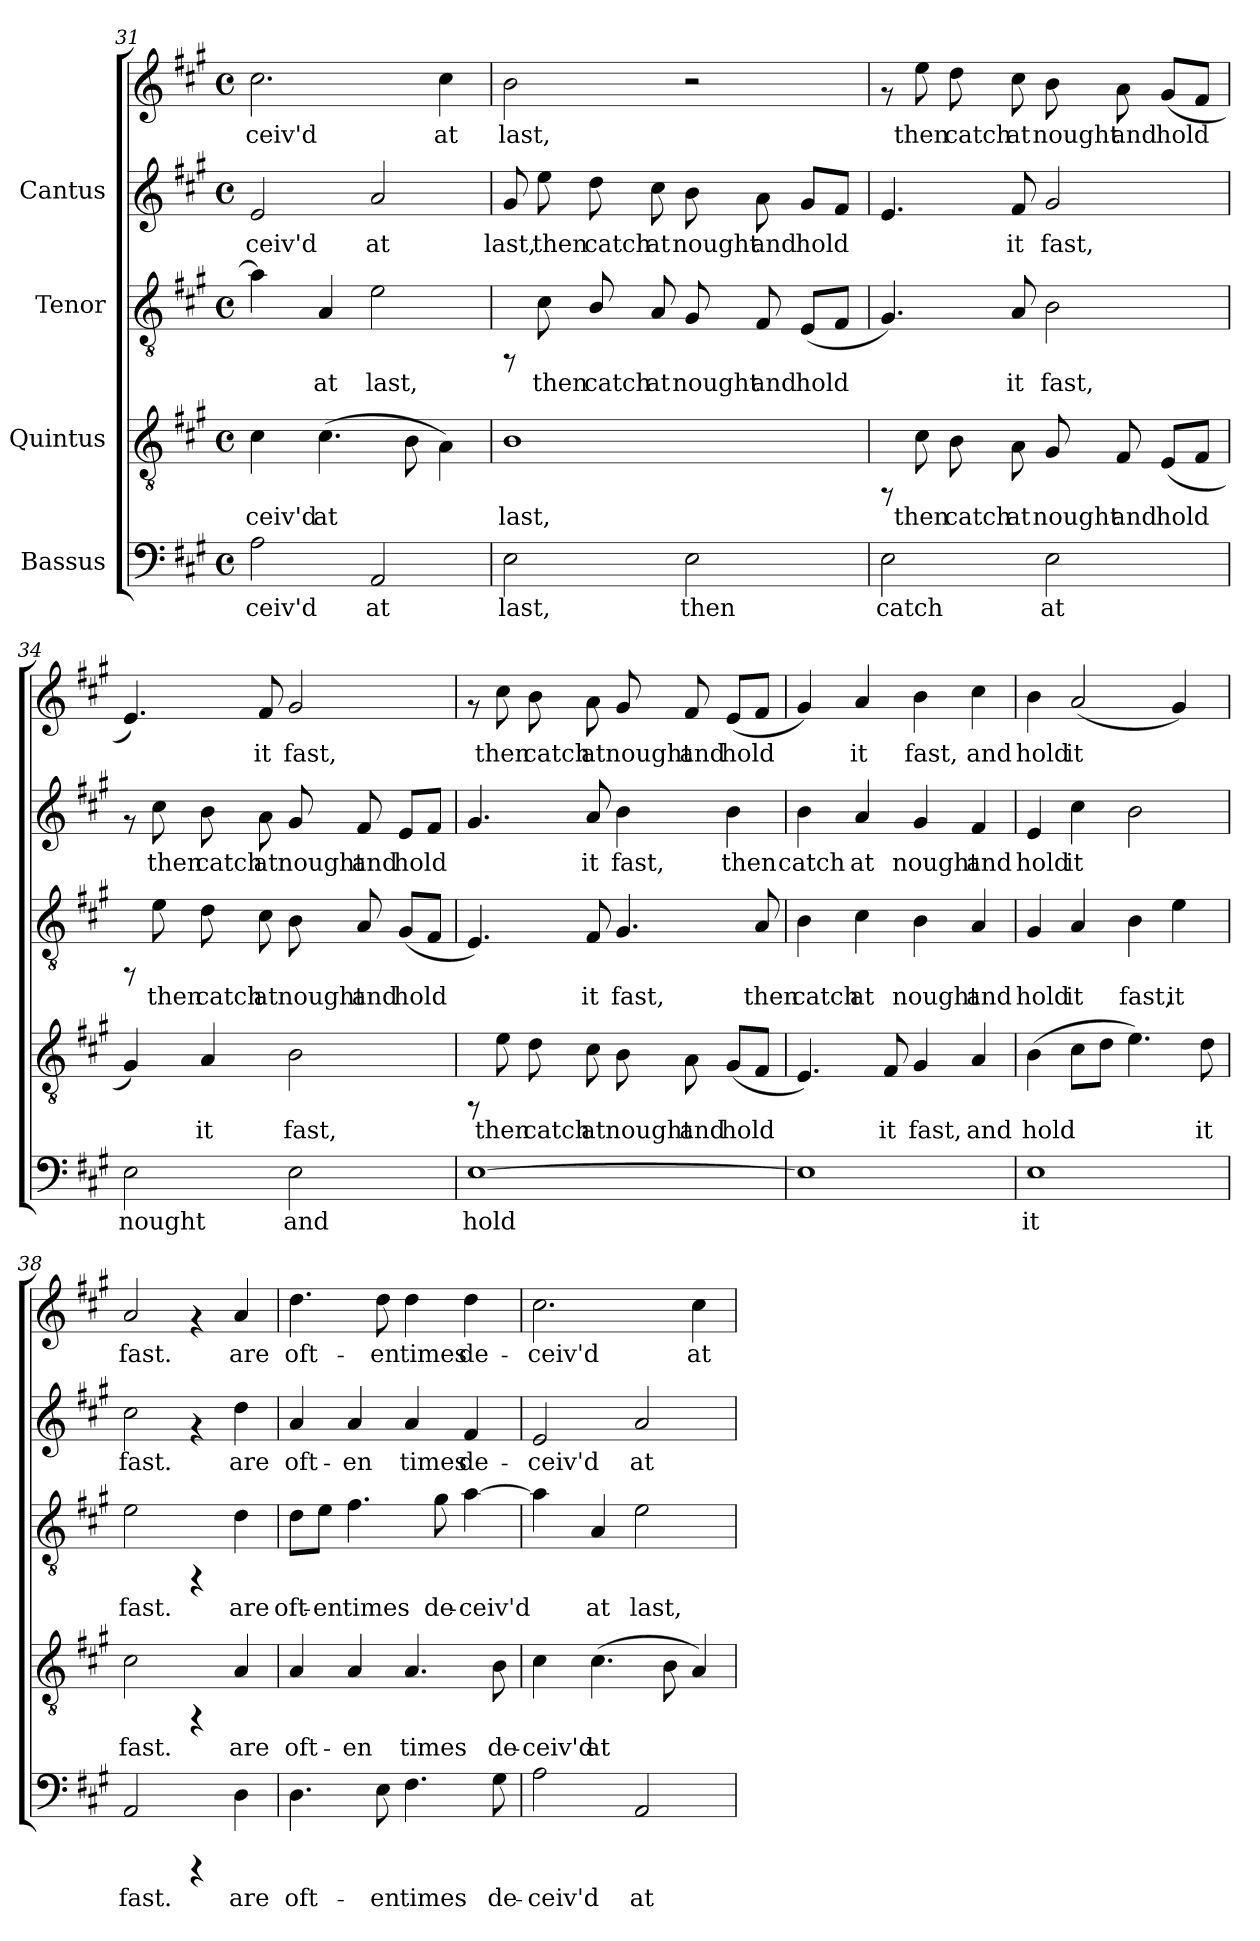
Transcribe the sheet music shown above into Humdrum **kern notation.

**kern	**text	**kern	**text	**kern	**text	**kern	**text	**kern	**text
*part4	*part4	*part3	*part3	*part2	*part2	*part1	*part1	*part1	*part1
*staff5	*staff5	*staff4	*staff4	*staff3	*staff3	*staff2	*staff2	*staff1	*staff1
*I"Bassus	*	*I"Quintus	*	*I"Tenor	*	*I"Cantus	*	*	*
*clefF4	*	*clefGv2	*	*clefGv2	*	*clefG2	*	*clefG2	*
*k[f#c#g#]	*	*k[f#c#g#]	*	*k[f#c#g#]	*	*k[f#c#g#]	*	*k[f#c#g#]	*
*A:	*	*A:	*	*A:	*	*A:	*	*A:	*
*M4/4	*	*M4/4	*	*M4/4	*	*M4/4	*	*M4/4	*
*met(c)	*	*met(c)	*	*met(c)	*	*met(c)	*	*met(c)	*
=31	=31	=31	=31	=31	=31	=31	=31	=31	=31
!	!LO:LY:b:cj	!	!LO:LY:b:cj	!	!LO:LY:b:cj	!	!LO:LY:b:cj	!	!LO:LY:b:cj
2A\	-ceiv'd	4c#\	-ceiv'd	4a\]	.	2e/	ceiv'd	2.cc#\	-ceiv'd
!	!	!	!LO:LY:b:cj	!	!LO:LY:b:cj	!	!	!	!
.	.	(>4.c#\	at	4A/	at	.	.	.	.
!	!LO:LY:b:cj	!	!	!	!LO:LY:b:cj	!	!LO:LY:b:cj	!	!
2AA/	at	.	.	2e\	last,	2a/	at	.	.
!	!	!	!LO:LY:b:cj	!	!	!	!	!	!
.	.	8B\	.	.	.	.	.	.	.
!	!	!	!LO:LY:b:cj	!	!	!	!	!	!LO:LY:b:cj
.	.	4A\)	.	.	.	.	.	4cc#\	at
=32	=32	=32	=32	=32	=32	=32	=32	=32	=32
!	!LO:LY:b:cj	!	!LO:LY:b:cj	!	!	!	!LO:LY:b:cj	!	!LO:LY:b:cj
2E\	last,	1B	last,	8rFF	.	8g#/	last,	2b\	last,
!	!	!	!	!	!LO:LY:b:cj	!	!LO:LY:b:cj	!	!
.	.	.	.	8c#\	then	8ee\	then	.	.
!	!	!	!	!	!LO:LY:b:cj	!	!LO:LY:b:cj	!	!
.	.	.	.	8B/	catch	8dd\	catch	.	.
!	!	!	!	!	!LO:LY:b:cj	!	!LO:LY:b:cj	!	!
.	.	.	.	8A/	at	8cc#\	at	.	.
!	!LO:LY:b:cj	!	!	!	!LO:LY:b:cj	!	!LO:LY:b:cj	!	!
2E\	then	.	.	8G#/	nought	8b\	nought	2r	.
!	!	!	!	!	!LO:LY:b:cj	!	!LO:LY:b:cj	!	!
.	.	.	.	8F#/	and	8a\	and	.	.
!	!	!	!	!	!LO:LY:b:cj	!	!LO:LY:b:cj	!	!
.	.	.	.	(<8E/L	hold	8g#/L	hold	.	.
!	!	!	!	!	!LO:LY:b:cj	!	!LO:LY:b:cj	!	!
.	.	.	.	8F#/J	.	8f#/J	.	.	.
!!LO:LB:g=z
=33	=33	=33	=33	=33	=33	=33	=33	=33	=33
!	!LO:LY:b:cj	!	!	!	!LO:LY:b:cj	!	!LO:LY:b:cj	!	!
2E\	catch	8rFF	.	4.G#/)	.	4.e/	.	8rf	.
!	!	!	!LO:LY:b:cj	!	!	!	!	!	!LO:LY:b:cj
.	.	8c#\	then	.	.	.	.	8ee\	then
!	!	!	!LO:LY:b:cj	!	!	!	!	!	!LO:LY:b:cj
.	.	8B\	catch	.	.	.	.	8dd\	catch
!	!	!	!LO:LY:b:cj	!	!LO:LY:b:cj	!	!LO:LY:b:cj	!	!LO:LY:b:cj
.	.	8A\	at	8A/	it	8f#/	it	8cc#\	at
!	!LO:LY:b:cj	!	!LO:LY:b:cj	!	!LO:LY:b:cj	!	!LO:LY:b:cj	!	!LO:LY:b:cj
2E\	at	8G#/	nought	2B\	fast,	2g#/	fast,	8b\	nought
!	!	!	!LO:LY:b:cj	!	!	!	!	!	!LO:LY:b:cj
.	.	8F#/	and	.	.	.	.	8a\	and
!	!	!	!LO:LY:b:cj	!	!	!	!	!	!LO:LY:b:cj
.	.	(<8E/L	hold	.	.	.	.	(<8g#/L	hold
!	!	!	!LO:LY:b:cj	!	!	!	!	!	!LO:LY:b:cj
.	.	8F#/J	.	.	.	.	.	8f#/J	.
=34	=34	=34	=34	=34	=34	=34	=34	=34	=34
!	!LO:LY:b:cj	!	!LO:LY:b:cj	!	!	!	!	!	!LO:LY:b:cj
2E\	nought	4G#/)	.	8rFF	.	8rf	.	4.e/)	.
!	!	!	!	!	!LO:LY:b:cj	!	!LO:LY:b:cj	!	!
.	.	.	.	8e\	then	8cc#\	then	.	.
!	!	!	!LO:LY:b:cj	!	!LO:LY:b:cj	!	!LO:LY:b:cj	!	!
.	.	4A/	it	8d\	catch	8b\	catch	.	.
!	!	!	!	!	!LO:LY:b:cj	!	!LO:LY:b:cj	!	!LO:LY:b:cj
.	.	.	.	8c#\	at	8a\	at	8f#/	it
!	!LO:LY:b:cj	!	!LO:LY:b:cj	!	!LO:LY:b:cj	!	!LO:LY:b:cj	!	!LO:LY:b:cj
2E\	and	2B\	fast,	8B\	nought	8g#/	nought	2g#/	fast,
!	!	!	!	!	!LO:LY:b:cj	!	!LO:LY:b:cj	!	!
.	.	.	.	8A/	and	8f#/	and	.	.
!	!	!	!	!	!LO:LY:b:cj	!	!LO:LY:b:cj	!	!
.	.	.	.	(<8G#/L	hold	8e/L	hold	.	.
!	!	!	!	!	!LO:LY:b:cj	!	!LO:LY:b:cj	!	!
.	.	.	.	8F#/J	.	8f#/J	.	.	.
!!LO:LB:g=z
=35	=35	=35	=35	=35	=35	=35	=35	=35	=35
!	!LO:LY:b:cj	!	!	!	!LO:LY:b:cj	!	!LO:LY:b:cj	!	!
[>1E	hold	8rFF	.	4.E/)	.	4.g#/	.	8rf	.
!	!	!	!LO:LY:b:cj	!	!	!	!	!	!LO:LY:b:cj
.	.	8e\	then	.	.	.	.	8cc#\	then
!	!	!	!LO:LY:b:cj	!	!	!	!	!	!LO:LY:b:cj
.	.	8d\	catch	.	.	.	.	8b\	catch
!	!	!	!LO:LY:b:cj	!	!LO:LY:b:cj	!	!LO:LY:b:cj	!	!LO:LY:b:cj
.	.	8c#\	at	8F#/	it	8a/	it	8a\	at
!	!	!	!LO:LY:b:cj	!	!LO:LY:b:cj	!	!LO:LY:b:cj	!	!LO:LY:b:cj
.	.	8B\	nought	4.G#/	fast,	4b\	fast,	8g#/	nought
!	!	!	!LO:LY:b:cj	!	!	!	!	!	!LO:LY:b:cj
.	.	8A\	and	.	.	.	.	8f#/	and
!	!	!	!LO:LY:b:cj	!	!	!	!LO:LY:b:cj	!	!LO:LY:b:cj
.	.	(<8G#/L	hold	.	.	4b\	then	(<8e/L	hold
!	!	!	!LO:LY:b:cj	!	!LO:LY:b:cj	!	!	!	!LO:LY:b:cj
.	.	8F#/J	.	8A/	then	.	.	8f#/J	.
=36	=36	=36	=36	=36	=36	=36	=36	=36	=36
!	!	!	!LO:LY:b:cj	!	!LO:LY:b:cj	!	!LO:LY:b:cj	!	!LO:LY:b:cj
1E]	.	4.E/)	.	4B\	catch	4b\	catch	4g#/)	.
!	!	!	!	!	!LO:LY:b:cj	!	!LO:LY:b:cj	!	!LO:LY:b:cj
.	.	.	.	4c#\	at	4a/	at	4a/	it
!	!	!	!LO:LY:b:cj	!	!	!	!	!	!
.	.	8F#/	it	.	.	.	.	.	.
!	!	!	!LO:LY:b:cj	!	!LO:LY:b:cj	!	!LO:LY:b:cj	!	!LO:LY:b:cj
.	.	4G#/	fast,	4B\	nought	4g#/	nought	4b\	fast,
!	!	!	!LO:LY:b:cj	!	!LO:LY:b:cj	!	!LO:LY:b:cj	!	!LO:LY:b:cj
.	.	4A/	and	4A/	and	4f#/	and	4cc#\	and
=37	=37	=37	=37	=37	=37	=37	=37	=37	=37
!	!LO:LY:b:cj	!	!LO:LY:b:cj	!	!LO:LY:b:cj	!	!LO:LY:b:cj	!	!LO:LY:b:cj
1E	it	(>4B\	hold	4G#/	hold	4e/	hold	4b\	hold
!	!	!	!LO:LY:b:cj	!	!LO:LY:b:cj	!	!LO:LY:b:cj	!	!LO:LY:b:cj
.	.	8c#\L	.	4A/	it	4cc#\	it	(<2a/	it
!	!	!	!LO:LY:b:cj	!	!	!	!	!	!
.	.	8d\J	.	.	.	.	.	.	.
!	!	!	!LO:LY:b:cj	!	!LO:LY:b:cj	!	!LO:LY:b:cj	!	!
.	.	4.e\)	.	4B\	fast,	2b\	.	.	.
!	!	!	!	!	!LO:LY:b:cj	!	!	!	!LO:LY:b:cj
.	.	.	.	4e\	it	.	.	4g#/)	.
!	!	!	!LO:LY:b:cj	!	!	!	!	!	!
.	.	8d\	it	.	.	.	.	.	.
!!LO:PB:g=z
=38	=38	=38	=38	=38	=38	=38	=38	=38	=38
!	!LO:LY:b:cj	!	!LO:LY:b:cj	!	!LO:LY:b:cj	!	!LO:LY:b:cj	!	!LO:LY:b:cj
2AA/	fast.	2c#\	fast.	2e\	fast.	2cc#\	fast.	2a/	fast.
4rCCC	.	4rFF	.	4rFF	.	4rf	.	4rf	.
!	!LO:LY:b:cj	!	!LO:LY:b:cj	!	!LO:LY:b:cj	!	!LO:LY:b:cj	!	!LO:LY:b:cj
4D\	are	4A/	are	4d\	are	4dd\	are	4a/	are
=39	=39	=39	=39	=39	=39	=39	=39	=39	=39
!	!LO:LY:b:cj	!	!LO:LY:b:cj	!	!LO:LY:b:cj	!	!LO:LY:b:cj	!	!LO:LY:b:cj
4.D\	oft-	4A/	oft-	8d\L	oft-	4a/	-oft-	4.dd\	oft-
!	!	!	!	!	!LO:LY:b:cj	!	!	!	!
.	.	.	.	8e\J	-en	.	.	.	.
!	!	!	!LO:LY:b:cj	!	!LO:LY:b:cj	!	!LO:LY:b:cj	!	!
.	.	4A/	-en	4.f#\	times	4a/	-en	.	.
!	!LO:LY:b:cj	!	!	!	!	!	!	!	!LO:LY:b:cj
8E\	-en	.	.	.	.	.	.	8dd\	-en
!	!LO:LY:b:cj	!	!LO:LY:b:cj	!	!	!	!LO:LY:b:cj	!	!LO:LY:b:cj
4.F#\	times	4.A/	times	.	.	4a/	times	4dd\	times
!	!	!	!	!	!LO:LY:b:cj	!	!	!	!
.	.	.	.	8g#\	de-	.	.	.	.
!	!	!	!	!	!LO:LY:b:cj	!	!LO:LY:b:cj	!	!LO:LY:b:cj
.	.	.	.	[>4a\	-ceiv'd	4f#/	de-	4dd\	de-
!	!LO:LY:b:cj	!	!LO:LY:b:cj	!	!	!	!	!	!
8G#\	de-	8B\	de-	.	.	.	.	.	.
=40	=40	=40	=40	=40	=40	=40	=40	=40	=40
!	!LO:LY:b:cj	!	!LO:LY:b:cj	!	!LO:LY:b:cj	!	!LO:LY:b:cj	!	!LO:LY:b:cj
2A\	-ceiv'd	4c#\	-ceiv'd	4a\]	.	2e/	ceiv'd	2.cc#\	-ceiv'd
!	!	!	!LO:LY:b:cj	!	!LO:LY:b:cj	!	!	!	!
.	.	(>4.c#\	at	4A/	at	.	.	.	.
!	!LO:LY:b:cj	!	!	!	!LO:LY:b:cj	!	!LO:LY:b:cj	!	!
2AA/	at	.	.	2e\	last,	2a/	at	.	.
!	!	!	!LO:LY:b:cj	!	!	!	!	!	!
.	.	8B\	.	.	.	.	.	.	.
!	!	!	!LO:LY:b:cj	!	!	!	!	!	!LO:LY:b:cj
.	.	4A/)	.	.	.	.	.	4cc#\	at
=	=	=	=	=	=	=	=	=	=
*-	*-	*-	*-	*-	*-	*-	*-	*-	*-
